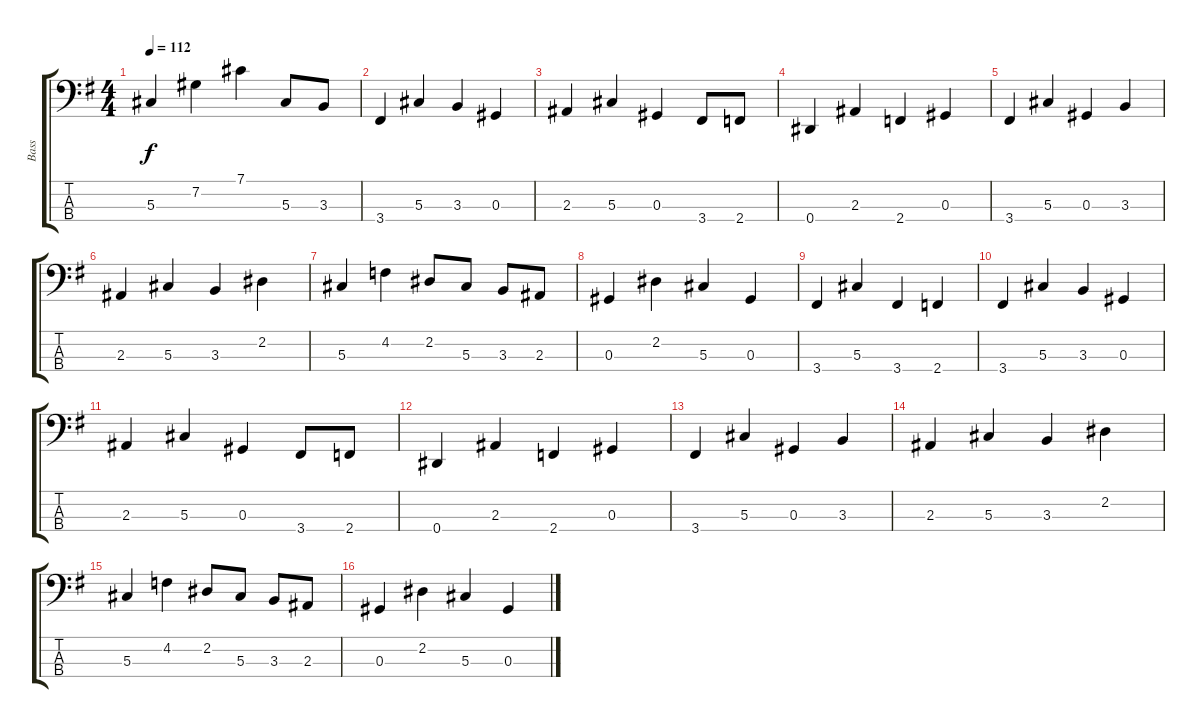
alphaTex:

\track ("Bass" "Bass") {instrument electricbassfinger}
\staff {score tabs}
\tuning (Gb2 Db2 Ab1 Eb1) {hide}
\ts (4 4)
\tempo 112
\clef f4
\ks g
5.3.4{dy f} 7.2.4 7.1.4 5.3.8 3.3.8 |
3.4.4 5.3.4 3.3.4 0.3.4 |
2.3.4 5.3.4 0.3.4 3.4.8 2.4.8 |
0.4.4 2.3.4 2.4.4 0.3.4 |
3.4.4 5.3.4 0.3.4 3.3.4 |
2.3.4 5.3.4 3.3.4 2.2.4 |
5.3.4 4.2.4 2.2.8 5.3.8 3.3.8 2.3.8 |
0.3.4 2.2.4 5.3.4 0.3.4 |
3.4.4 5.3.4 3.4.4 2.4.4 |
3.4.4 5.3.4 3.3.4 0.3.4 |
2.3.4 5.3.4 0.3.4 3.4.8 2.4.8 |
0.4.4 2.3.4 2.4.4 0.3.4 |
3.4.4 5.3.4 0.3.4 3.3.4 |
2.3.4 5.3.4 3.3.4 2.2.4 |
5.3.4 4.2.4 2.2.8 5.3.8 3.3.8 2.3.8 |
0.3.4 2.2.4 5.3.4 0.3.4
